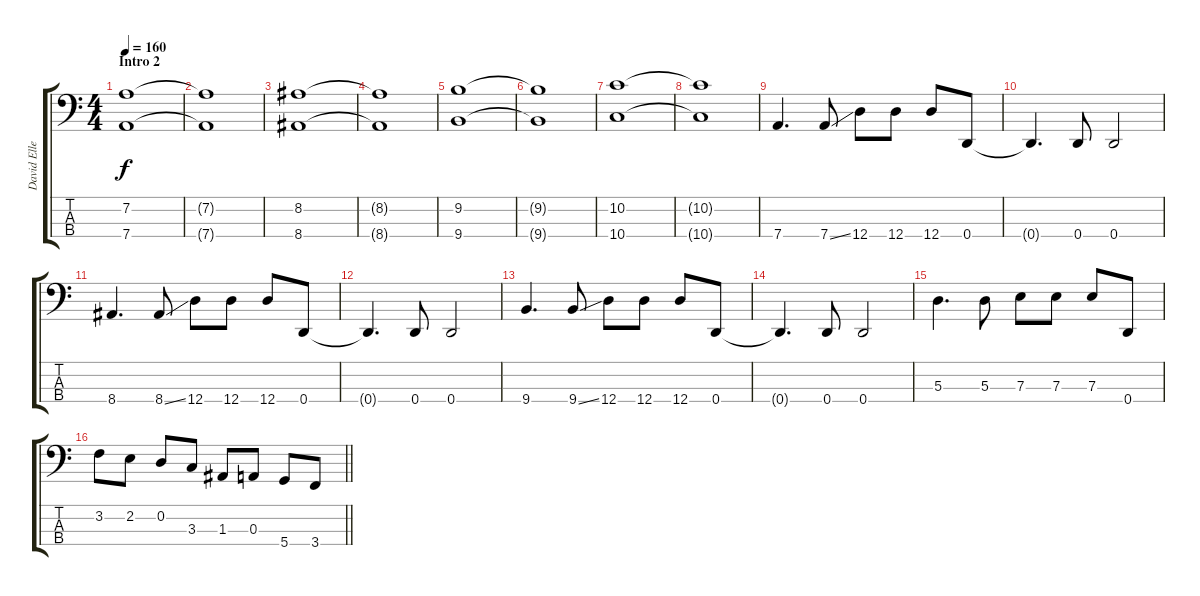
\track ("David Ellefson" "David Elle") {instrument electricbasspick}
\staff {score tabs}
\tuning (G2 D2 A1 D1) {hide}
\ts (4 4)
\section ("" "Intro 2")
\tempo 160
\clef f4
\ks c
(7.2 7.4).1{dy f} |
(7.2{t} 7.4{t}).1 |
(8.2 8.4).1 |
(8.2{t} 8.4{t}).1 |
(9.2 9.4).1 |
(9.2{t} 9.4{t}).1 |
(10.2 10.4).1 |
(10.2{t} 10.4{t}).1 |
7.4.4{d} 7.4{ss}.8 12.4.8 12.4.8 12.4.8 0.4.8 |
0.4{t}.4{d} 0.4.8 0.4.2 |
8.4.4{d} 8.4{ss}.8 12.4.8 12.4.8 12.4.8 0.4.8 |
0.4{t}.4{d} 0.4.8 0.4.2 |
9.4.4{d} 9.4{ss}.8 12.4.8 12.4.8 12.4.8 0.4.8 |
0.4{t}.4{d} 0.4.8 0.4.2 |
5.3.4{d} 5.3.8 7.3.8 7.3.8 7.3.8 0.4.8 |
\barLineRight lightlight
3.2.8 2.2.8 0.2.8 3.3.8 1.3.8 0.3.8 5.4.8 3.4.8
